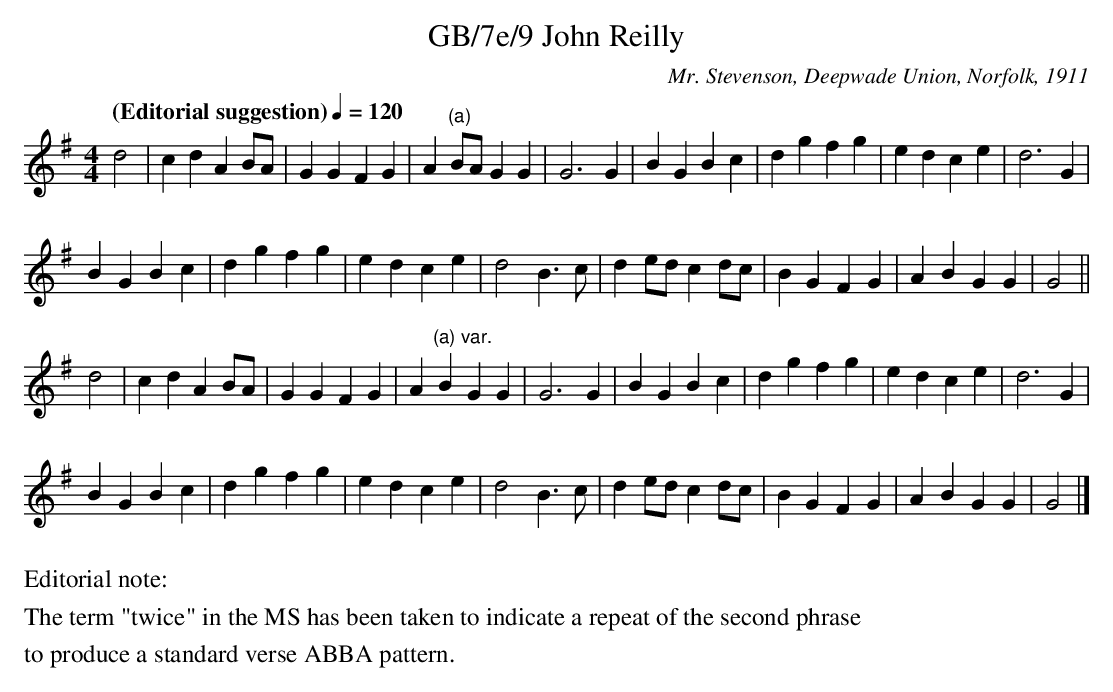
X:1
T:GB/7e/9 John Reilly
C:Mr. Stevenson, Deepwade Union, Norfolk, 1911
L:1/4
M:4/4
Q:"(Editorial suggestion)" 1/4=120
K:G
d2 | c d A B/A/ | G G F G | A "^(a)"B/A/ G G | G3 G | B G B c | d g f g | e d c e | d3 G |
B G B c | d g f g | e d c e | d2 B3/2 c/ | d e/d/ c d/c/ | B G F G | A B G G | G2 ||
d2 | c d A B/A/ | G G F G | A "^(a) var."B G G | G3 G | B G B c | d g f g | e d c e | d3 G |
B G B c | d g f g | e d c e | d2 B3/2 c/ | d e/d/ c d/c/ | B G F G | A B G G | G2 |]
